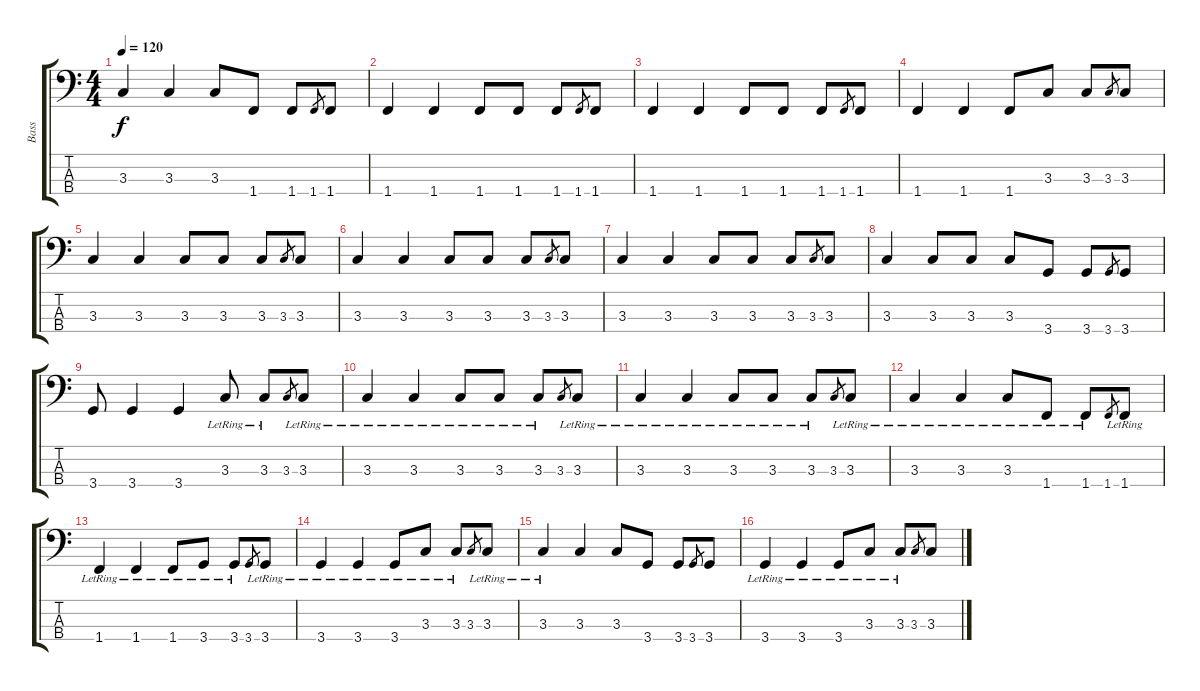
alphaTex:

\track ("Bass" "Bass") {instrument synthbass1}
\staff {score tabs}
\tuning (G2 D2 A1 E1) {hide}
\ts (4 4)
\tempo 120
\clef f4
\ks c
3.3.4{dy f} 3.3.4 3.3.8 1.4.8 1.4.8 1.4.8{gr} 1.4.8 |
1.4.4 1.4.4 1.4.8 1.4.8 1.4.8 1.4.8{gr} 1.4.8 |
1.4.4 1.4.4 1.4.8 1.4.8 1.4.8 1.4.8{gr} 1.4.8 |
1.4.4 1.4.4 1.4.8 3.3.8 3.3.8 3.3.8{gr} 3.3.8 |
3.3.4 3.3.4 3.3.8 3.3.8 3.3.8 3.3.8{gr} 3.3.8 |
3.3.4 3.3.4 3.3.8 3.3.8 3.3.8 3.3.8{gr} 3.3.8 |
3.3.4 3.3.4 3.3.8 3.3.8 3.3.8 3.3.8{gr} 3.3.8 |
3.3.4 3.3.8 3.3.8 3.3.8 3.4.8 3.4.8 3.4.8{gr} 3.4.8 |
3.4.8 3.4.4 3.4.4 3.3{lr}.8 3.3{lr}.8 3.3.8{gr} 3.3{lr}.8 |
3.3{lr}.4 3.3{lr}.4 3.3{lr}.8 3.3{lr}.8 3.3{lr}.8 3.3.8{gr} 3.3{lr}.8 |
3.3{lr}.4 3.3{lr}.4 3.3{lr}.8 3.3{lr}.8 3.3{lr}.8 3.3.8{gr} 3.3{lr}.8 |
3.3{lr}.4 3.3{lr}.4 3.3{lr}.8 1.4{lr}.8 1.4{lr}.8 1.4.8{gr} 1.4{lr}.8 |
1.4{lr}.4 1.4{lr}.4 1.4{lr}.8 3.4{lr}.8 3.4{lr}.8 3.4.8{gr} 3.4{lr}.8 |
3.4{lr}.4 3.4{lr}.4 3.4{lr}.8 3.3{lr}.8 3.3{lr}.8 3.3.8{gr} 3.3{lr}.8 |
3.3{lr}.4 3.3.4 3.3.8 3.4.8 3.4.8 3.4.8{gr} 3.4.8 |
3.4{lr}.4 3.4{lr}.4 3.4{lr}.8 3.3{lr}.8 3.3{lr}.8 3.3.8{gr} 3.3.8
